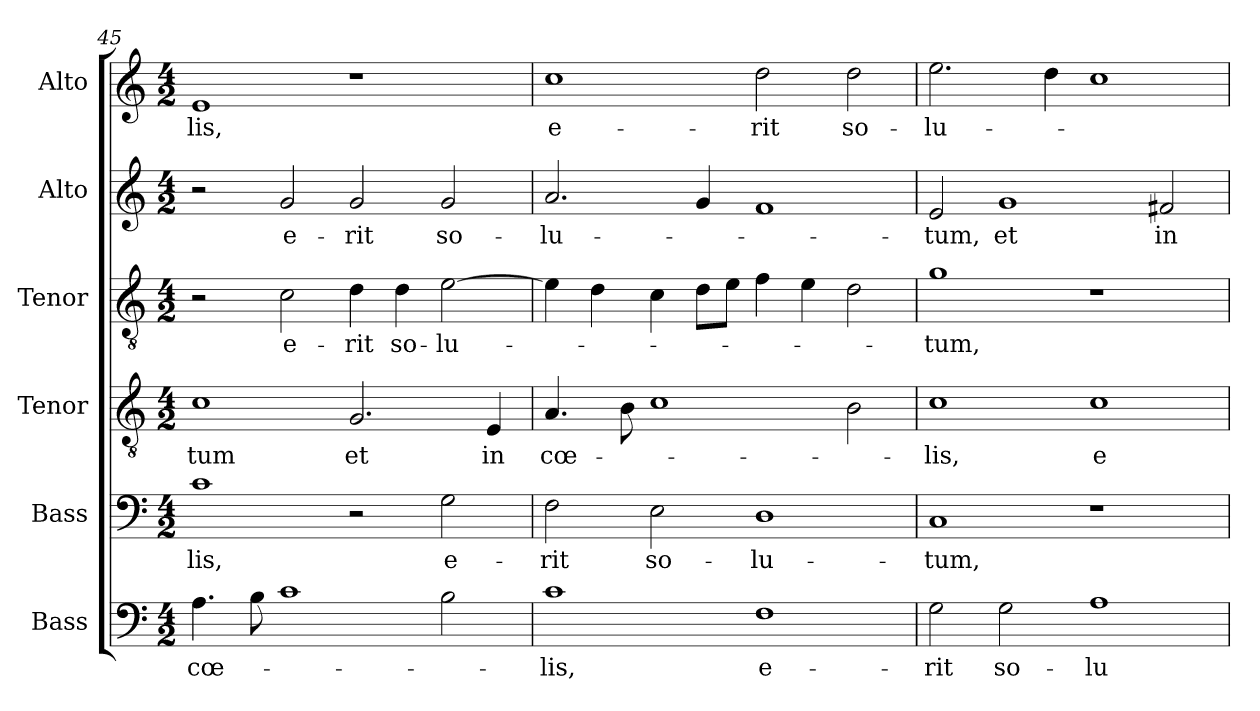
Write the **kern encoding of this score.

**kern	**text	**kern	**text	**kern	**text	**kern	**text	**kern	**text	**kern	**text
*part6	*part6	*part5	*part5	*part4	*part4	*part3	*part3	*part2	*part2	*part1	*part1
*staff6	*staff6	*staff5	*staff5	*staff4	*staff4	*staff3	*staff3	*staff2	*staff2	*staff1	*staff1
*I"Bass	*	*I"Bass	*	*I"Tenor	*	*I"Tenor	*	*I"Alto	*	*I"Alto	*
*I'B.	*	*I'B.	*	*I'T.	*	*I'T.	*	*I'A.	*	*I'A.	*
!!LO:LB:g=z
*clefF4	*	*clefF4	*	*clefGv2	*	*clefGv2	*	*clefG2	*	*clefG2	*
*	*	*	*	*ITrd7c12	*	*ITrd7c12	*	*	*	*	*
*k[]	*	*k[]	*	*k[]	*	*k[]	*	*k[]	*	*k[]	*
*C:	*	*C:	*	*C:	*	*C:	*	*C:	*	*C:	*
*M4/2	*	*M4/2	*	*M4/2	*	*M4/2	*	*M4/2	*	*M4/2	*
=45	=45	=45	=45	=45	=45	=45	=45	=45	=45	=45	=45
!	!LO:LY:b:color=#000000	!	!	!	!	!	!	!	!	!	!
!	!	!	!LO:LY:b:color=#000000	!	!	!	!	!	!	!	!
!	!	!	!	!	!LO:LY:b:color=#000000	!	!	!	!	!	!
!	!	!	!	!	!	!	!	!	!	!	!LO:LY:b:color=#000000
4.Ai\	cœ-	1ci	-lis,	1Ci	-tum	2r	.	2r	.	1ei	-lis,
8Bi\	.	.	.	.	.	.	.	.	.	.	.
!	!	!	!	!	!	!	!LO:LY:b:color=#000000	!	!	!	!
!	!	!	!	!	!	!	!	!	!LO:LY:b:color=#000000	!	!
1ci	.	.	.	.	.	2Ci\	e-	2gi/	e-	.	.
!	!	!	!	!	!LO:LY:b:color=#000000	!	!	!	!	!	!
!	!	!	!	!	!	!	!LO:LY:b:color=#000000	!	!	!	!
!	!	!	!	!	!	!	!	!	!LO:LY:b:color=#000000	!	!
.	.	2r	.	2.GGi/	et	4Di\	-rit	2gi/	-rit	1r	.
!	!	!	!	!	!	!	!LO:LY:b:color=#000000	!	!	!	!
.	.	.	.	.	.	4Di\	so-	.	.	.	.
!	!	!	!LO:LY:b:color=#000000	!	!	!	!	!	!	!	!
!	!	!	!	!	!	!	!LO:LY:b:color=#000000	!	!	!	!
!	!	!	!	!	!	!	!	!	!LO:LY:b:color=#000000	!	!
2Bi\	.	2Gi\	e-	.	.	[2Ei\	-lu-	2gi/	so-	.	.
!	!	!	!	!	!LO:LY:b:color=#000000	!	!	!	!	!	!
.	.	.	.	4EEi/	in	.	.	.	.	.	.
=46	=46	=46	=46	=46	=46	=46	=46	=46	=46	=46	=46
!	!LO:LY:b:color=#000000	!	!	!	!	!	!	!	!	!	!
!	!	!	!LO:LY:b:color=#000000	!	!	!	!	!	!	!	!
!	!	!	!	!	!LO:LY:b:color=#000000	!	!	!	!	!	!
!	!	!	!	!	!	!	!	!	!LO:LY:b:color=#000000	!	!
!	!	!	!	!	!	!	!	!	!	!	!LO:LY:b:color=#000000
1ci	-lis,	2Fi\	-rit	4.AAi/	cœ-	4Ei\]	.	2.ai/	-lu-	1cci	e-
.	.	.	.	.	.	4Di\	.	.	.	.	.
.	.	.	.	8BBi\	.	.	.	.	.	.	.
!	!	!	!LO:LY:b:color=#000000	!	!	!	!	!	!	!	!
.	.	2Ei\	so-	1Ci	.	4Ci\	.	.	.	.	.
.	.	.	.	.	.	8Di\L	.	4gi/	.	.	.
.	.	.	.	.	.	8Ei\J	.	.	.	.	.
!	!LO:LY:b:color=#000000	!	!	!	!	!	!	!	!	!	!
!	!	!	!LO:LY:b:color=#000000	!	!	!	!	!	!	!	!
!	!	!	!	!	!	!	!	!	!	!	!LO:LY:b:color=#000000
1Fi	e-	1Di	-lu-	.	.	4Fi\	.	1fi	.	2ddi\	-rit
.	.	.	.	.	.	4Ei\	.	.	.	.	.
!	!	!	!	!	!	!	!	!	!	!	!LO:LY:b:color=#000000
.	.	.	.	2BBi\	.	2Di\	.	.	.	2ddi\	so-
=47	=47	=47	=47	=47	=47	=47	=47	=47	=47	=47	=47
!	!LO:LY:b:color=#000000	!	!	!	!	!	!	!	!	!	!
!	!	!	!LO:LY:b:color=#000000	!	!	!	!	!	!	!	!
!	!	!	!	!	!LO:LY:b:color=#000000	!	!	!	!	!	!
!	!	!	!	!	!	!	!LO:LY:b:color=#000000	!	!	!	!
!	!	!	!	!	!	!	!	!	!LO:LY:b:color=#000000	!	!
!	!	!	!	!	!	!	!	!	!	!	!LO:LY:b:color=#000000
2Gi\	-rit	1Ci	-tum,	1Ci	-lis,	1Gi	-tum,	2ei/	-tum,	2.eei\	-lu-
!	!LO:LY:b:color=#000000	!	!	!	!	!	!	!	!	!	!
!	!	!	!	!	!	!	!	!	!LO:LY:b:color=#000000	!	!
2Gi\	so-	.	.	.	.	.	.	1gi	et	.	.
.	.	.	.	.	.	.	.	.	.	4ddi\	.
!	!LO:LY:b:color=#000000	!	!	!	!	!	!	!	!	!	!
!	!	!	!	!	!LO:LY:b:color=#000000	!	!	!	!	!	!
1Ai	-lu-	1r	.	1Ci	e-	1r	.	.	.	1cci	.
!	!	!	!	!	!	!	!	!	!LO:LY:b:color=#000000	!	!
.	.	.	.	.	.	.	.	2f#Xi/	in	.	.
=	=	=	=	=	=	=	=	=	=	=	=
*-	*-	*-	*-	*-	*-	*-	*-	*-	*-	*-	*-
